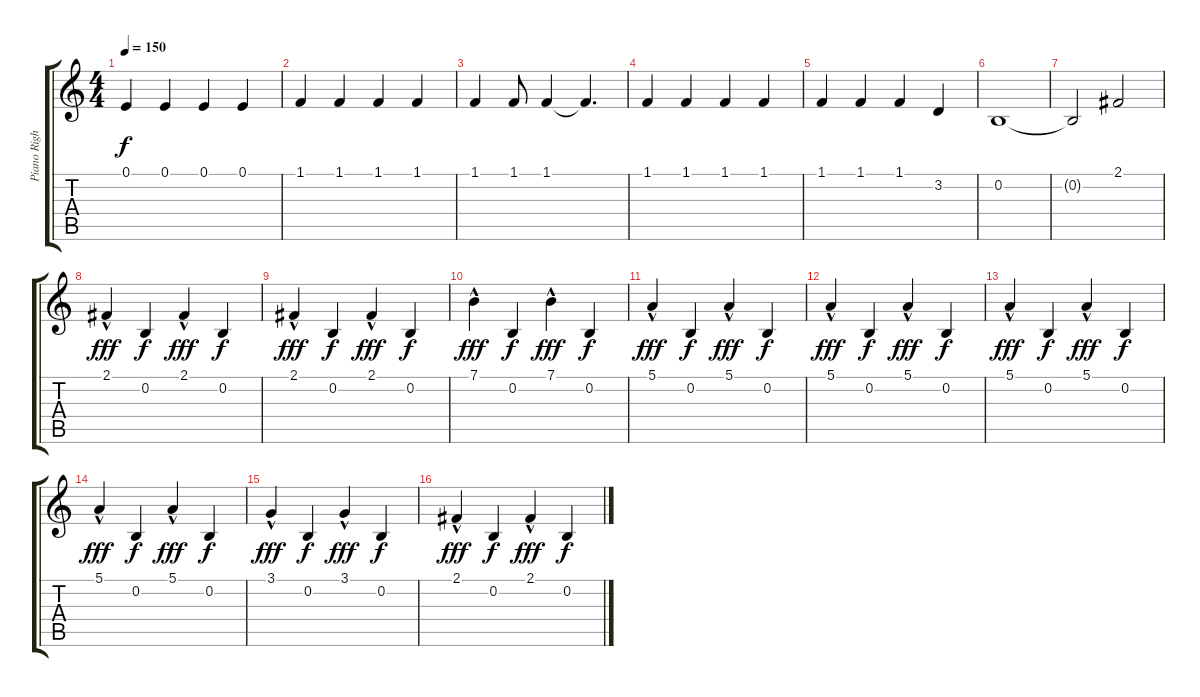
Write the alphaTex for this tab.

\track ("Piano Right Hand" "Piano Righ") {instrument brightacousticpiano}
\staff {score tabs}
\tuning (E4 B3 G3 D3 A2 E2) {hide}
\ts (4 4)
\tempo 150
\clef g2
\ks c
0.1.4{dy f} 0.1.4 0.1.4 0.1.4 |
1.1.4 1.1.4 1.1.4 1.1.4 |
1.1.4 1.1.8 1.1.4 1.1{t}.4{d} |
1.1.4 1.1.4 1.1.4 1.1.4 |
1.1.4 1.1.4 1.1.4 3.2.4 |
0.2.1 |
0.2{t}.2 2.1.2 |
2.1{hac}.4{dy fff} 0.2.4{dy f} 2.1{hac}.4{dy fff} 0.2.4{dy f} |
2.1{hac}.4{dy fff} 0.2.4{dy f} 2.1{hac}.4{dy fff} 0.2.4{dy f} |
7.1{hac}.4{dy fff} 0.2.4{dy f} 7.1{hac}.4{dy fff} 0.2.4{dy f} |
5.1{hac}.4{dy fff} 0.2.4{dy f} 5.1{hac}.4{dy fff} 0.2.4{dy f} |
5.1{hac}.4{dy fff} 0.2.4{dy f} 5.1{hac}.4{dy fff} 0.2.4{dy f} |
5.1{hac}.4{dy fff} 0.2.4{dy f} 5.1{hac}.4{dy fff} 0.2.4{dy f} |
5.1{hac}.4{dy fff} 0.2.4{dy f} 5.1{hac}.4{dy fff} 0.2.4{dy f} |
3.1{hac}.4{dy fff} 0.2.4{dy f} 3.1{hac}.4{dy fff} 0.2.4{dy f} |
2.1{hac}.4{dy fff} 0.2.4{dy f} 2.1{hac}.4{dy fff} 0.2.4{dy f}
